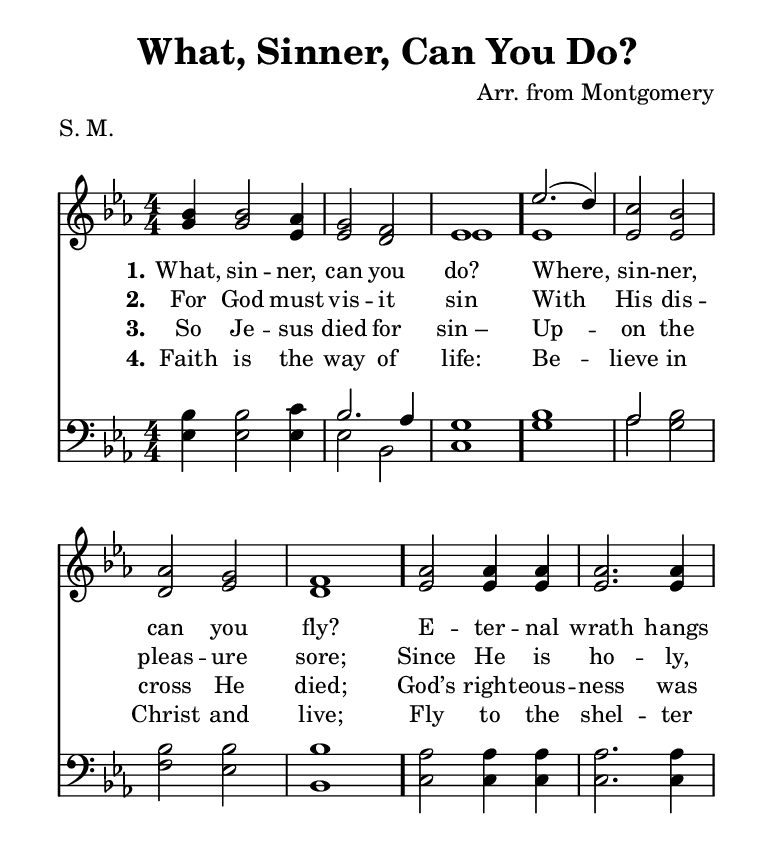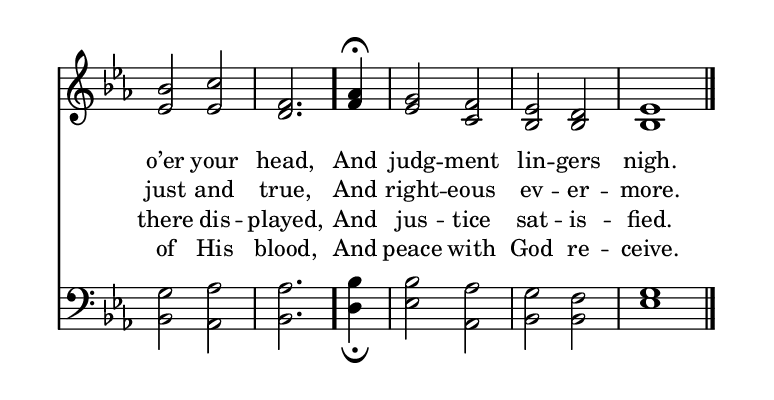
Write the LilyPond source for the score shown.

\include "common/global.ily"
\paper {
  \include "common/paper.ily"
  ragged-bottom = ##t
  system-system-spacing.padding = 6
}

\header{
  %gospel
  hymnnumber = "280"
  title = "What, Sinner, Can You Do?"
  tunename = "London"
  meter = "S. M."
  poet = ""
  composer = "Arr. from Montgomery"
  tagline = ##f
}

ta = { \tempo 4=140 }
tb = { \tempo 4=70 }

global = {
  \include "common/overrides.ily"
  \override Staff.TimeSignature.style = #'numbered
  \time 4/4
  \override Score.MetronomeMark.transparent = ##t % hide all fermata changes too
  \ta
  \key ees \major
  \autoBeamOff
}

notesSoprano = {
\global
\relative c'' {

  bes4 bes2 aes4 | g2 f | ees1 |
  ees'2.( d4) | c2 bes | aes g | f1 |
  aes2 aes4 aes | aes2. aes4 | bes2 c | f,2.
  \tb aes4\fermata \ta | g2 f | ees d | ees1 |

  \bar "|."

}
}

notesAlto = {
\global
\relative e' {

  g4 g2 ees4 | ees2 d | ees1 |
  ees1 | ees2 ees | d ees | d1 |
  ees2 ees4 ees | ees2. ees4 | ees2 ees | d2.
  f4 | ees2 c | bes bes | bes1 |

}
}

notesTenor = {
\global
\relative a {

  bes4 bes2 c4 | bes2. aes4 | g1 |
  bes1 | aes2 bes | bes bes | bes1 |
  aes2 aes4 aes | aes2. aes4 | g2 aes | aes2.
  bes4 | bes2 aes | g f | g1 |

}
}

notesBass = {
\global
\relative f {

  ees4 ees2 ees4 | ees2 bes | c1 |
  g'1 | aes2 g | f ees | bes1 |
  c2 c4 c | c2. c4 | bes2 aes | bes2.
  d4_\fermata | ees2 aes, | bes bes | ees1

}
}

wordsA = \lyricmode {
\set stanza = "1."

What, sin -- ner, can you do? \bar "."
Where, sin -- ner, can you fly? \bar "."
E -- ter -- nal wrath hangs o’er your head, \bar "."
And judg -- ment lin -- gers nigh. \bar "."

}

wordsB = \lyricmode {
\set stanza = "2."

For God must vis -- it sin
With His dis -- pleas -- ure sore;
Since He is ho -- ly, just and true,
And right -- eous ev -- er -- more.

}

wordsC = \lyricmode {
\set stanza = "3."

So Je -- sus died for sin_–
Up -- on the cross He died;
God’s right -- eous -- ness was there dis -- played,
And jus -- tice sat -- is -- fied.

}

wordsD = \lyricmode {
\set stanza = "4."

Faith is the way of life:
Be -- lieve in Christ and live;
Fly to the shel -- ter of His blood,
And peace with God re -- ceive.

}

\score {
  \context ChoirStaff <<
    \context Staff = upper <<
      \set Staff.autoBeaming = ##f
      \set ChoirStaff.systemStartDelimiter = #'SystemStartBar
      \set ChoirStaff.printPartCombineTexts = ##f
      \partcombine #'(2 . 11) \notesSoprano \notesAlto
      \context NullVoice = sopranos { \voiceOne << \notesSoprano >> }
      \context Lyrics = one   \lyricsto sopranos \wordsA
      \context Lyrics = two   \lyricsto sopranos \wordsB
      \context Lyrics = three \lyricsto sopranos \wordsC
      \context Lyrics = four  \lyricsto sopranos \wordsD
    >>
    \context Staff = men <<
      \set Staff.autoBeaming = ##f
      \clef bass
      \set ChoirStaff.printPartCombineTexts = ##f
      \partcombine #'(2 . 11) \notesTenor \notesBass
    >>
  >>
  \layout {
    \include "common/layout.ily"
  }
  \midi{
    \include "common/midi.ily"
  }
}

\version "2.19.49"  % necessary for upgrading to future LilyPond versions.

% vi:set et ts=2 sw=2 ai nocindent syntax=lilypond:
